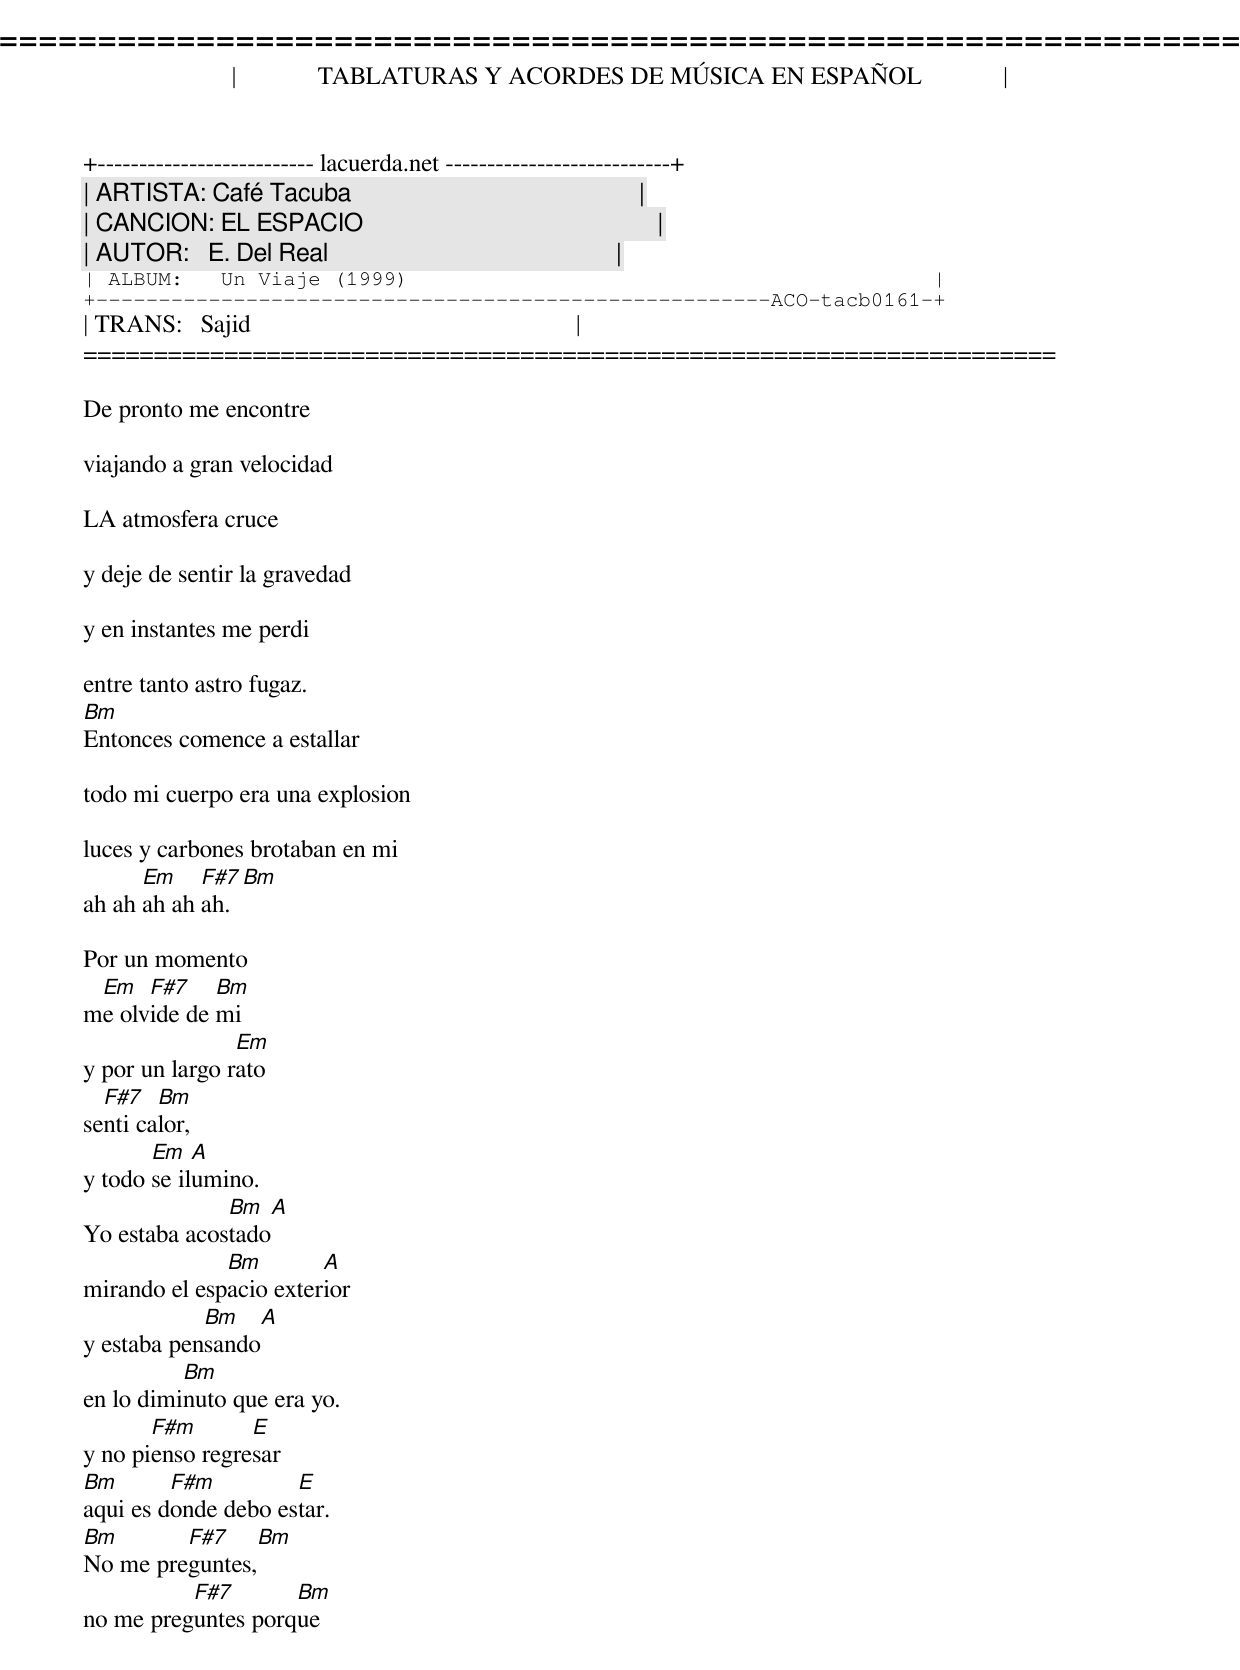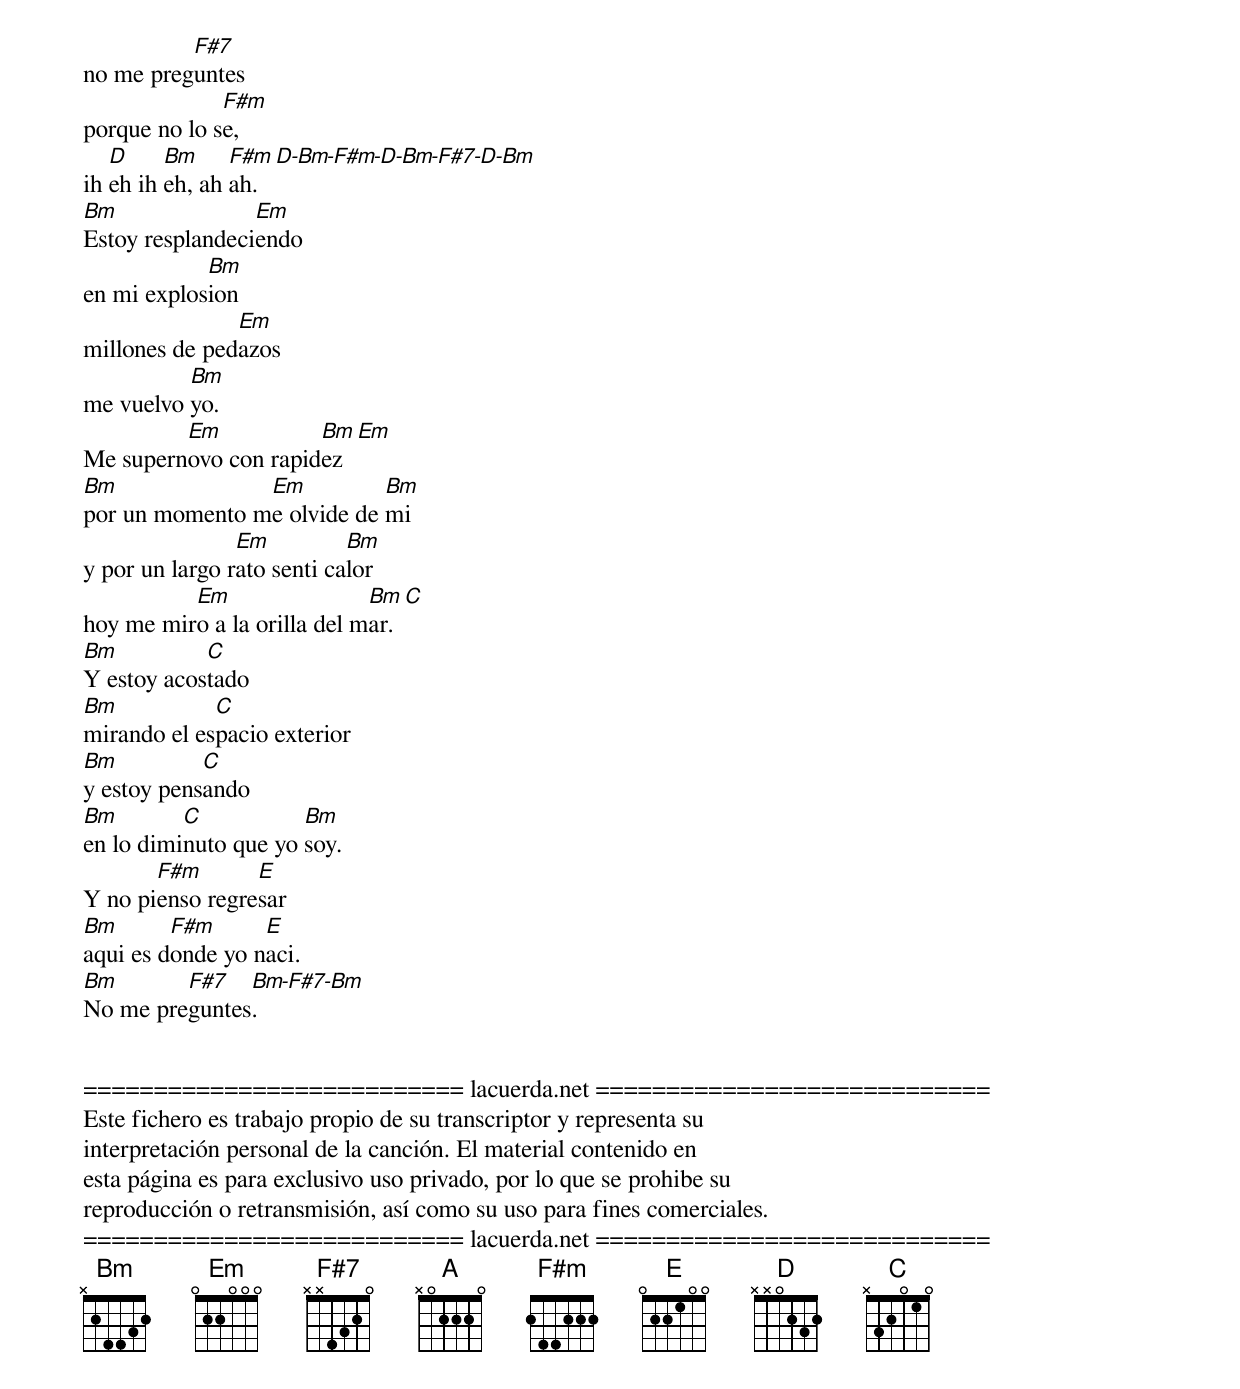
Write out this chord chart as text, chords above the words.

=====================================================================
|             TABLATURAS Y ACORDES DE MÚSICA EN ESPAÑOL             |
+-------------------------- lacuerda.net ---------------------------+
| ARTISTA: Café Tacuba                                              |
| CANCION: EL ESPACIO                                               |
| AUTOR:   E. Del Real                                              |
| ALBUM:   Un Viaje (1999)                                          |
+------------------------------------------------------ACO-tacb0161-+
| TRANS:   Sajid                                                    |
=====================================================================

De pronto me encontre

viajando a gran velocidad

LA atmosfera cruce

y deje de sentir la gravedad

y en instantes me perdi

entre tanto astro fugaz.
Bm
Entonces comence a estallar

todo mi cuerpo era una explosion

luces y carbones brotaban en mi
      Em    F#7  Bm
ah ah ah ah ah.

Por un momento
 Em   F#7    Bm
me olvide de mi
                Em
y por un largo rato
  F#7   Bm
senti calor,
       Em   A
y todo se ilumino.
              Bm    A
Yo estaba acostado
              Bm        A
mirando el espacio exterior
            Bm      A
y estaba pensando
          Bm
en lo diminuto que era yo.
       F#m       E
y no pienso regresar
Bm       F#m         E
aqui es donde debo estar.
Bm       F#7     Bm
No me preguntes,
          F#7       Bm
no me preguntes porque
          F#7
no me preguntes
              F#m
porque no lo se,
   D     Bm     F#m    D-Bm-F#m-D-Bm-F#7-D-Bm
ih eh ih eh, ah ah.
Bm               Em
Estoy resplandeciendo
            Bm
en mi explosion
               Em
millones de pedazos
          Bm
me vuelvo yo.
         Em           Bm   Em
Me supernovo con rapidez
Bm              Em          Bm
por un momento me olvide de mi
                Em          Bm
y por un largo rato senti calor
          Em                 Bm     C
hoy me miro a la orilla del mar.
Bm          C
Y estoy acostado
Bm           C
mirando el espacio exterior
Bm          C
y estoy pensando
Bm        C           Bm
en lo diminuto que yo soy.
       F#m       E
Y no pienso regresar
Bm       F#m      E
aqui es donde yo naci.
Bm       F#7   Bm-F#7-Bm
No me preguntes.


=========================== lacuerda.net ============================
Este fichero es trabajo propio de su transcriptor y representa su
interpretación personal de la canción. El material contenido en
esta página es para exclusivo uso privado, por lo que se prohibe su
reproducción o retransmisión, así como su uso para fines comerciales.
=========================== lacuerda.net ============================
